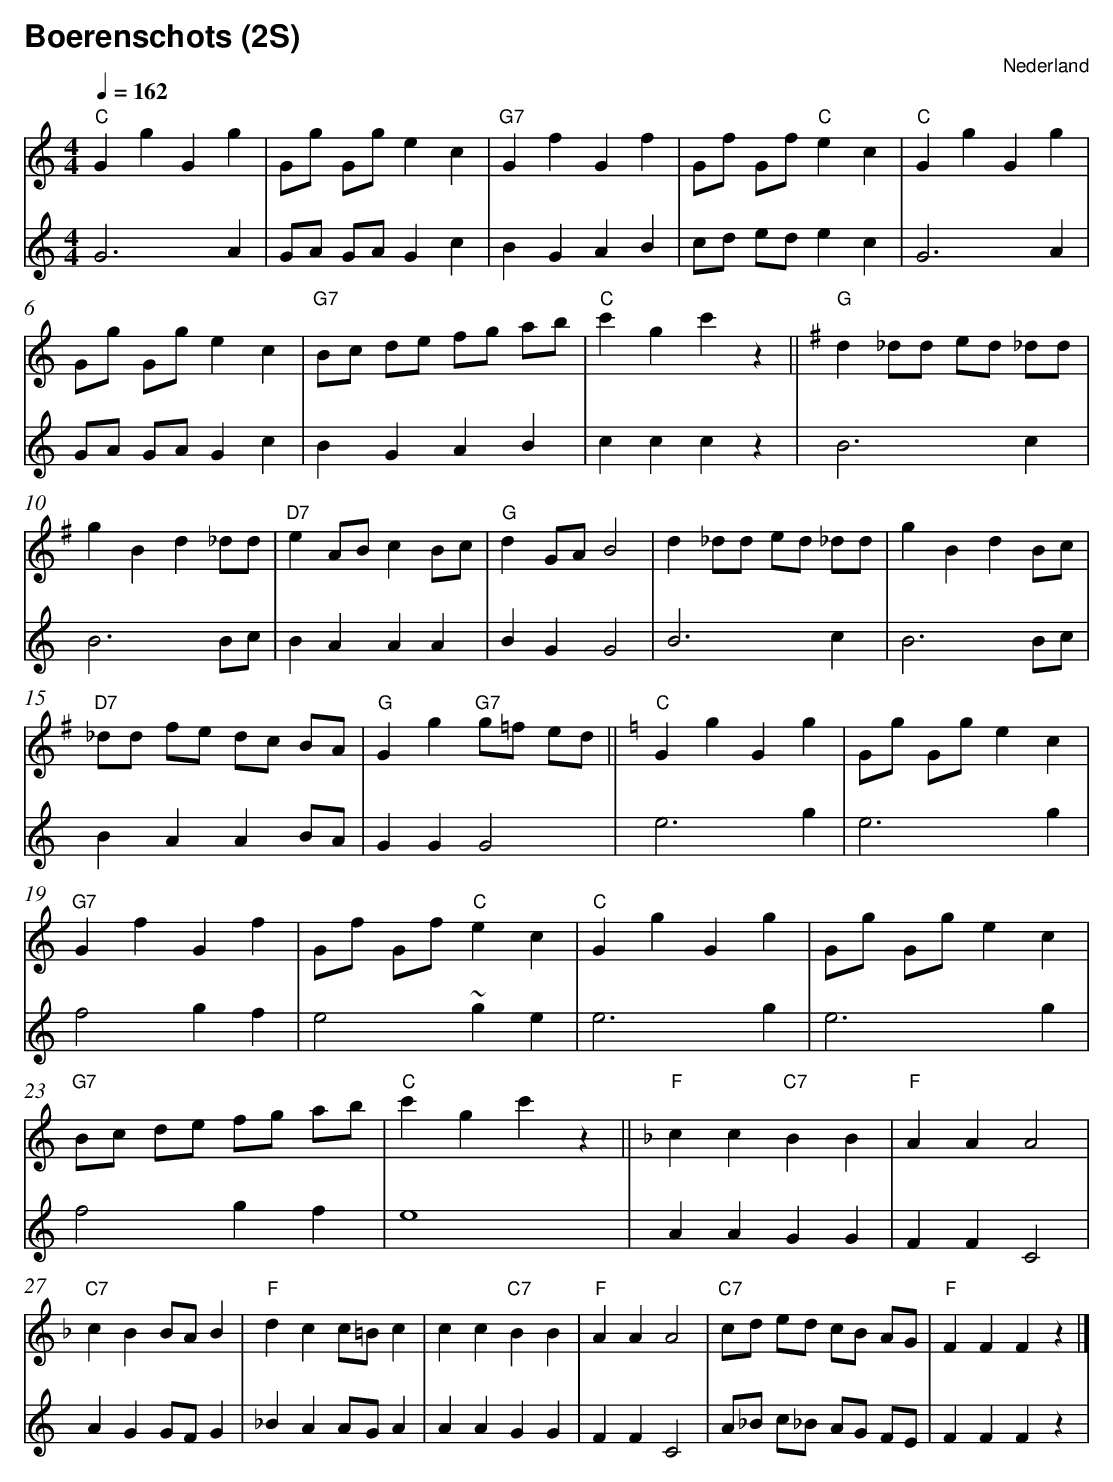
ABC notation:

X:1
T:Boerenschots (2S)
O:Nederland
M:4/4
L:1/8
Q:1/4=162
K:Cmaj
V:1
"C" G2 g2 G2 g2 |Gg Gg e2 c2 |"G7" G2 f2 G2 f2 |Gf Gf "C" e2 c2 |
"C" G2 g2 G2 g2 |Gg Gg e2 c2 |"G7" Bc de fg ab |"C" c'2 g2 c'2 z2 ||
K:Gmaj
"G" d2 _dd ed _dd |g2 B2 d2 _dd |"D7" e2 AB c2 Bc |"G" d2 GA B4 |
d2 _dd ed _dd |g2 B2 d2 Bc |"D7" _dd fe dc BA |"G" G2 g2 "G7" g=f ed ||
K:Cmaj
"C" G2 g2 G2 g2 |Gg Gg e2 c2 |"G7" G2 f2 G2 f2 |Gf Gf "C" e2 c2 |
"C" G2 g2 G2 g2 |Gg Gg e2 c2 |"G7" Bc de fg ab |"C" c'2 g2 c'2 z2 ||
K:Fmaj
"F" c2 c2 "C7" B2 B2 |"F" A2 A2 A4 |"C7" c2 B2 BA B2 |"F" d2 c2 c=B c2 |
c2 c2 "C7" B2 B2 |"F" A2 A2 A4 |"C7" cd ed cB AG |"F" F2 F2 F2 z2 |]
V:2
K:Cmaj
G6 A2 |GA GA G2 c2 |B2 G2 A2 B2 |cd ed e2 c2 |
G6 A2 |GA GA G2 c2 |B2 G2 A2 B2 |c2 c2 c2 z2 |
B6 c2 |B6 Bc |B2 A2 A2 A2 |B2 G2 G4 |
B6 c2 |B6 Bc |B2 A2 A2 BA |G2 G2 G4 |
e6 g2 |e6 g2 |f4 g2 f2 |e4 ~g2 e2 |
e6 g2 |e6 g2 |f4 g2 f2 |e8 |
A2 A2 G2 G2 |F2 F2 C4 |A2 G2 GF G2 |_B2 A2 AG A2 |
A2 A2 G2 G2 |F2 F2 C4 |A_B c_B AG FE |F2 F2 F2 z2 |
